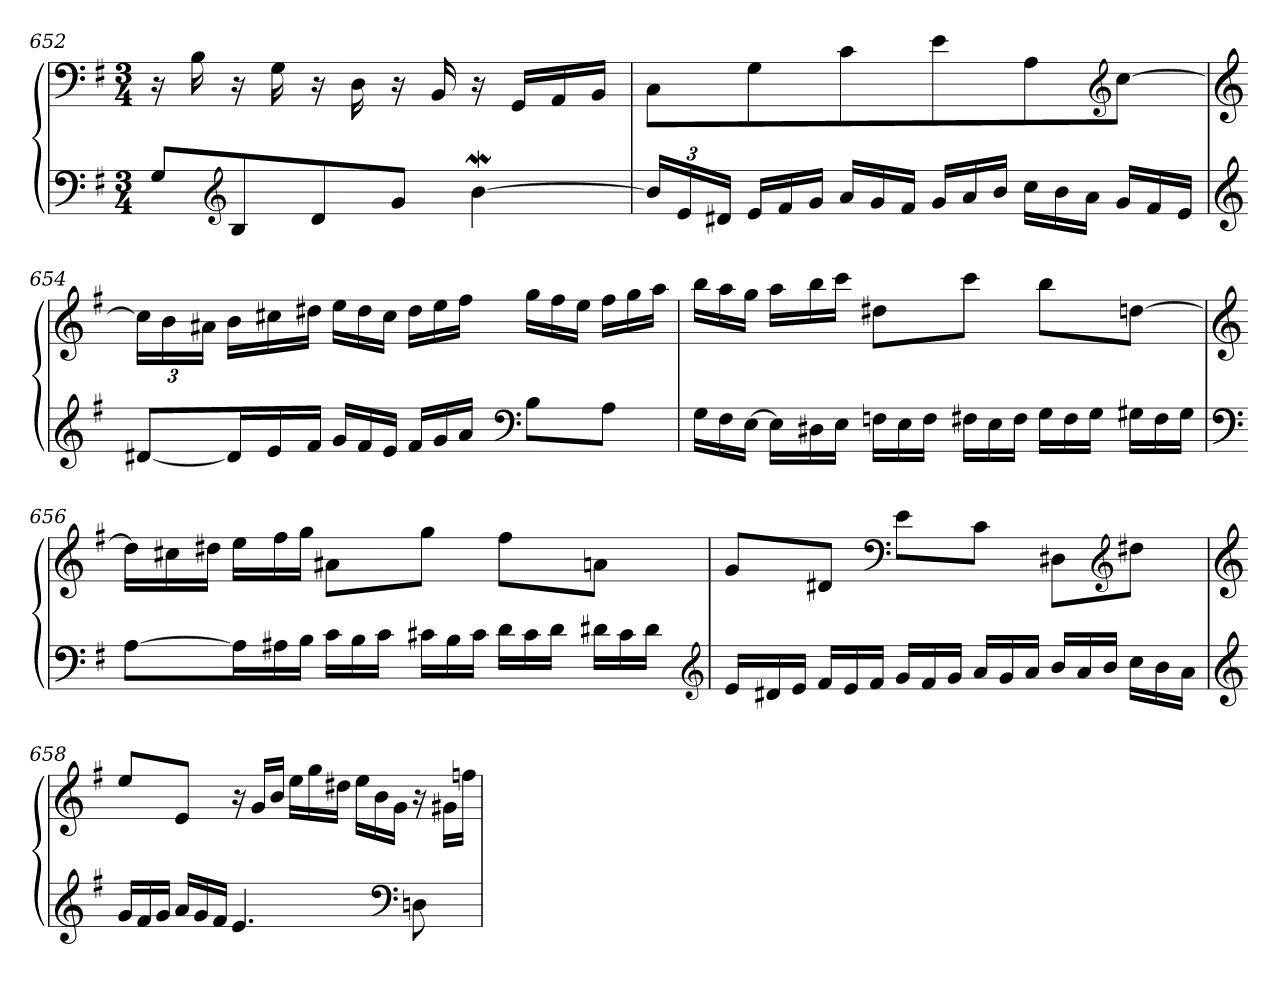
**kern	**kern
*part1	*part1
*staff2	*staff1
*clefF4	*clefF4
*k[f#]	*k[f#]
*G:	*G:
*M3/4	*M3/4
=652	=652
8G/L	16r
.	16B\
*clefG2	*
8B/	16r
.	16G\
8d/	16r
.	16D\
8g/J	16r
.	16BB/
[4bW\	16r
.	16GG/LL
.	16AA/
.	16BB/JJ
=653	=653
*Xbrackettup	*
24b/LL]	8C\L
24e/	.
24d#X/JJ	.
*Xtuplet	*
24e/LL	8G\
24f#/	.
24g/JJ	.
24a/LL	8c\
24g/	.
24f#/JJ	.
24g/LL	8e\
24a/	.
24b/JJ	.
24cc\LL	8A\
24b\	.
24a\JJ	.
*	*clefG2
24g/LL	[8cc\J
24f#/	.
24e/JJ	.
!!LO:LB:g=z
=654	=654
*clefG2	*clefG2
*	*Xbrackettup
[8d#X/L	24cc\LL]
.	24b\
.	24a#X\JJ
*	*Xtuplet
24d#/L]	24b\LL
24e/	24cc#X\
24f#/JJ	24dd#X\JJ
24g/LL	24ee\LL
24f#/	24dd#\
24e/JJ	24cc#\JJ
24f#/LL	24dd#\LL
24g/	24ee\
24a/JJ	24ff#\JJ
*clefF4	*
8B\L	24gg\LL
.	24ff#\
.	24ee\JJ
8A\J	24ff#\LL
.	24gg\
.	24aa\JJ
=655	=655
24G\LL	24bb\LL
24F#\	24aa\
[24E\JJ	24gg\JJ
24E\LL]	24aa\LL
24D#X\	24bb\
24E\JJ	24ccc\JJ
24Fn\LL	8dd#X\L
24E\	.
24F\JJ	.
24F#X\LL	8ccc\J
24E\	.
24F#\JJ	.
24G\LL	8bb\L
24F#\	.
24G\JJ	.
24G#X\LL	[8ddn\J
24F#\	.
24G#\JJ	.
!!LO:LB:g=z
=656	=656
*clefF4	*clefG2
[8A\L	24dd\LL]
.	24cc#X\
.	24dd#X\JJ
24A\L]	24ee\LL
24A#X\	24ff#\
24B\JJ	24gg\JJ
24c\LL	8a#X\L
24B\	.
24c\JJ	.
24c#X\LL	8gg\J
24B\	.
24c#\JJ	.
24d\LL	8ff#\L
24c#\	.
24d\JJ	.
24d#X\LL	8an\J
24c#\	.
24d#\JJ	.
*clefG2	*
=657	=657
24e/LL	8g/L
24d#X/	.
24e/JJ	.
24f#/LL	8d#X/J
24e/	.
24f#/JJ	.
*	*clefF4
24g/LL	8e\L
24f#/	.
24g/JJ	.
24a/LL	8c\J
24g/	.
24a/JJ	.
24b/LL	8D#X\L
24a/	.
24b/JJ	.
*	*clefG2
24cc\LL	8dd#X\J
24b\	.
24a\JJ	.
!!LO:LB:g=z
=658	=658
*clefG2	*clefG2
24g/LL	8ee/L
24f#/	.
24g/JJ	.
24a/LL	8e/J
24g/	.
24f#/JJ	.
4.e/	24r
.	24g/LL
.	24b/JJ
.	24ee\LL
.	24gg\
.	24dd#X\JJ
.	24ee\LL
.	24b\
.	24g\JJ
*clefF4	*
8Dn\	24r
.	24g#X\LL
.	24ffn\JJ
=	=
*-	*-
